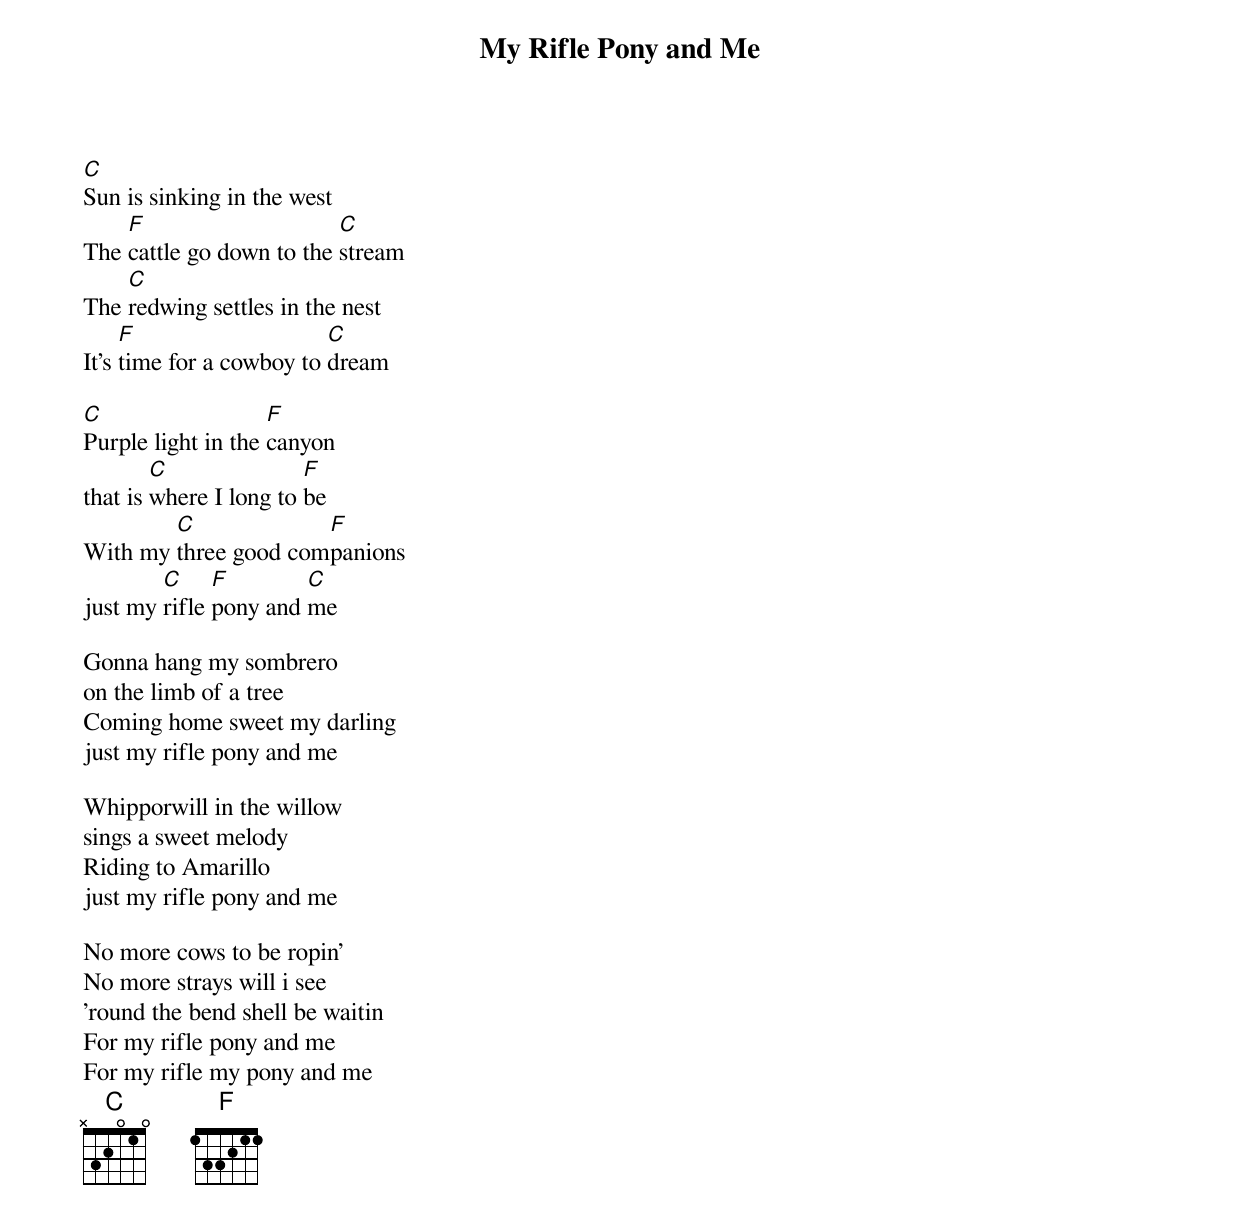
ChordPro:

{t:My Rifle Pony and Me}

[C]Sun is sinking in the west
The [F]cattle go down to the [C]stream
The [C]redwing settles in the nest
It's [F]time for a cowboy to [C]dream

[C]Purple light in the [F]canyon
that is [C]where I long to [F]be
With my [C]three good com[F]panions
just my [C]rifle [F]pony and [C]me

Gonna hang my sombrero
on the limb of a tree
Coming home sweet my darling
just my rifle pony and me

Whipporwill in the willow
sings a sweet melody
Riding to Amarillo
just my rifle pony and me

No more cows to be ropin'
No more strays will i see
'round the bend shell be waitin
For my rifle pony and me
For my rifle my pony and me
